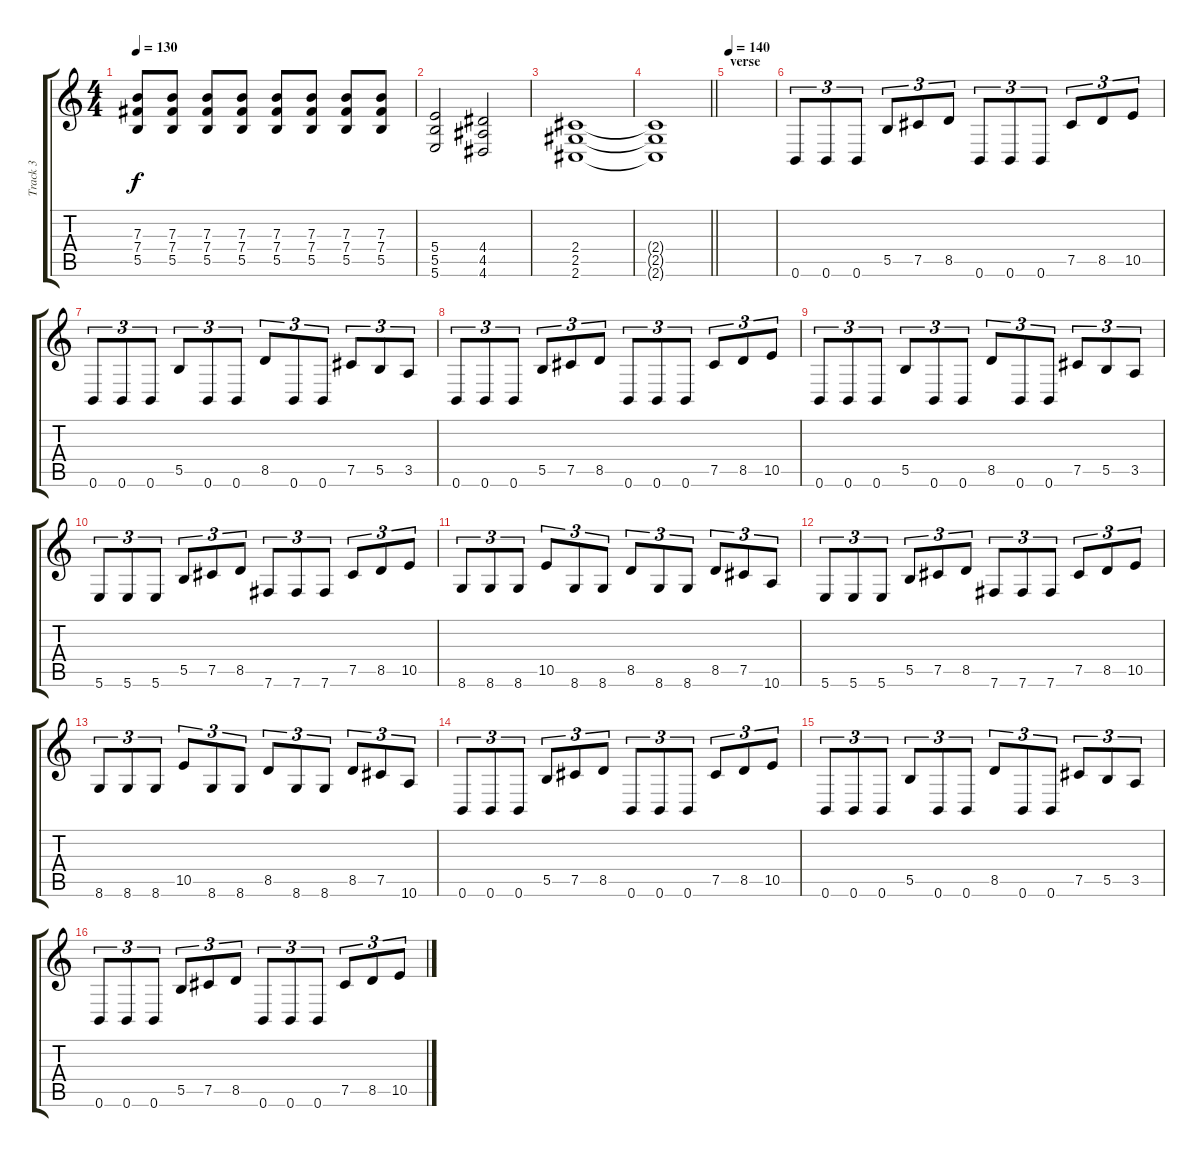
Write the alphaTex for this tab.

\track ("Track 3" "Track 3") {instrument distortionguitar}
\staff {score tabs}
\tuning (Db4 Ab3 E3 B2 Gb2 B1) {hide}
\ts (4 4)
\tempo 130
\clef g2
\ks c
(7.3 7.4 5.5).8{dy f} (7.3 7.4 5.5).8 (7.3 7.4 5.5).8 (7.3 7.4 5.5).8 (7.3 7.4 5.5).8 (7.3 7.4 5.5).8 (7.3 7.4 5.5).8 (7.3 7.4 5.5).8 |
(5.4 5.5 5.6).2 (4.4 4.5 4.6).2 |
(2.4 2.5 2.6).1 |
\barLineRight lightlight
(2.4{t} 2.5{t} 2.6{t}).1 |
\section ("" "verse")
\tempo 140
|
0.6.8{tu (3 2)} 0.6.8{tu (3 2)} 0.6.8{tu (3 2)} 5.5.8{tu (3 2)} 7.5.8{tu (3 2)} 8.5.8{tu (3 2)} 0.6.8{tu (3 2)} 0.6.8{tu (3 2)} 0.6.8{tu (3 2)} 7.5.8{tu (3 2)} 8.5.8{tu (3 2)} 10.5.8{tu (3 2)} |
0.6.8{tu (3 2)} 0.6.8{tu (3 2)} 0.6.8{tu (3 2)} 5.5.8{tu (3 2)} 0.6.8{tu (3 2)} 0.6.8{tu (3 2)} 8.5.8{tu (3 2)} 0.6.8{tu (3 2)} 0.6.8{tu (3 2)} 7.5.8{tu (3 2)} 5.5.8{tu (3 2)} 3.5.8{tu (3 2)} |
0.6.8{tu (3 2)} 0.6.8{tu (3 2)} 0.6.8{tu (3 2)} 5.5.8{tu (3 2)} 7.5.8{tu (3 2)} 8.5.8{tu (3 2)} 0.6.8{tu (3 2)} 0.6.8{tu (3 2)} 0.6.8{tu (3 2)} 7.5.8{tu (3 2)} 8.5.8{tu (3 2)} 10.5.8{tu (3 2)} |
0.6.8{tu (3 2)} 0.6.8{tu (3 2)} 0.6.8{tu (3 2)} 5.5.8{tu (3 2)} 0.6.8{tu (3 2)} 0.6.8{tu (3 2)} 8.5.8{tu (3 2)} 0.6.8{tu (3 2)} 0.6.8{tu (3 2)} 7.5.8{tu (3 2)} 5.5.8{tu (3 2)} 3.5.8{tu (3 2)} |
5.6.8{tu (3 2)} 5.6.8{tu (3 2)} 5.6.8{tu (3 2)} 5.5.8{tu (3 2)} 7.5.8{tu (3 2)} 8.5.8{tu (3 2)} 7.6.8{tu (3 2)} 7.6.8{tu (3 2)} 7.6.8{tu (3 2)} 7.5.8{tu (3 2)} 8.5.8{tu (3 2)} 10.5.8{tu (3 2)} |
8.6.8{tu (3 2)} 8.6.8{tu (3 2)} 8.6.8{tu (3 2)} 10.5.8{tu (3 2)} 8.6.8{tu (3 2)} 8.6.8{tu (3 2)} 8.5.8{tu (3 2)} 8.6.8{tu (3 2)} 8.6.8{tu (3 2)} 8.5.8{tu (3 2)} 7.5.8{tu (3 2)} 10.6.8{tu (3 2)} |
5.6.8{tu (3 2)} 5.6.8{tu (3 2)} 5.6.8{tu (3 2)} 5.5.8{tu (3 2)} 7.5.8{tu (3 2)} 8.5.8{tu (3 2)} 7.6.8{tu (3 2)} 7.6.8{tu (3 2)} 7.6.8{tu (3 2)} 7.5.8{tu (3 2)} 8.5.8{tu (3 2)} 10.5.8{tu (3 2)} |
8.6.8{tu (3 2)} 8.6.8{tu (3 2)} 8.6.8{tu (3 2)} 10.5.8{tu (3 2)} 8.6.8{tu (3 2)} 8.6.8{tu (3 2)} 8.5.8{tu (3 2)} 8.6.8{tu (3 2)} 8.6.8{tu (3 2)} 8.5.8{tu (3 2)} 7.5.8{tu (3 2)} 10.6.8{tu (3 2)} |
0.6.8{tu (3 2)} 0.6.8{tu (3 2)} 0.6.8{tu (3 2)} 5.5.8{tu (3 2)} 7.5.8{tu (3 2)} 8.5.8{tu (3 2)} 0.6.8{tu (3 2)} 0.6.8{tu (3 2)} 0.6.8{tu (3 2)} 7.5.8{tu (3 2)} 8.5.8{tu (3 2)} 10.5.8{tu (3 2)} |
0.6.8{tu (3 2)} 0.6.8{tu (3 2)} 0.6.8{tu (3 2)} 5.5.8{tu (3 2)} 0.6.8{tu (3 2)} 0.6.8{tu (3 2)} 8.5.8{tu (3 2)} 0.6.8{tu (3 2)} 0.6.8{tu (3 2)} 7.5.8{tu (3 2)} 5.5.8{tu (3 2)} 3.5.8{tu (3 2)} |
0.6.8{tu (3 2)} 0.6.8{tu (3 2)} 0.6.8{tu (3 2)} 5.5.8{tu (3 2)} 7.5.8{tu (3 2)} 8.5.8{tu (3 2)} 0.6.8{tu (3 2)} 0.6.8{tu (3 2)} 0.6.8{tu (3 2)} 7.5.8{tu (3 2)} 8.5.8{tu (3 2)} 10.5.8{tu (3 2)}
